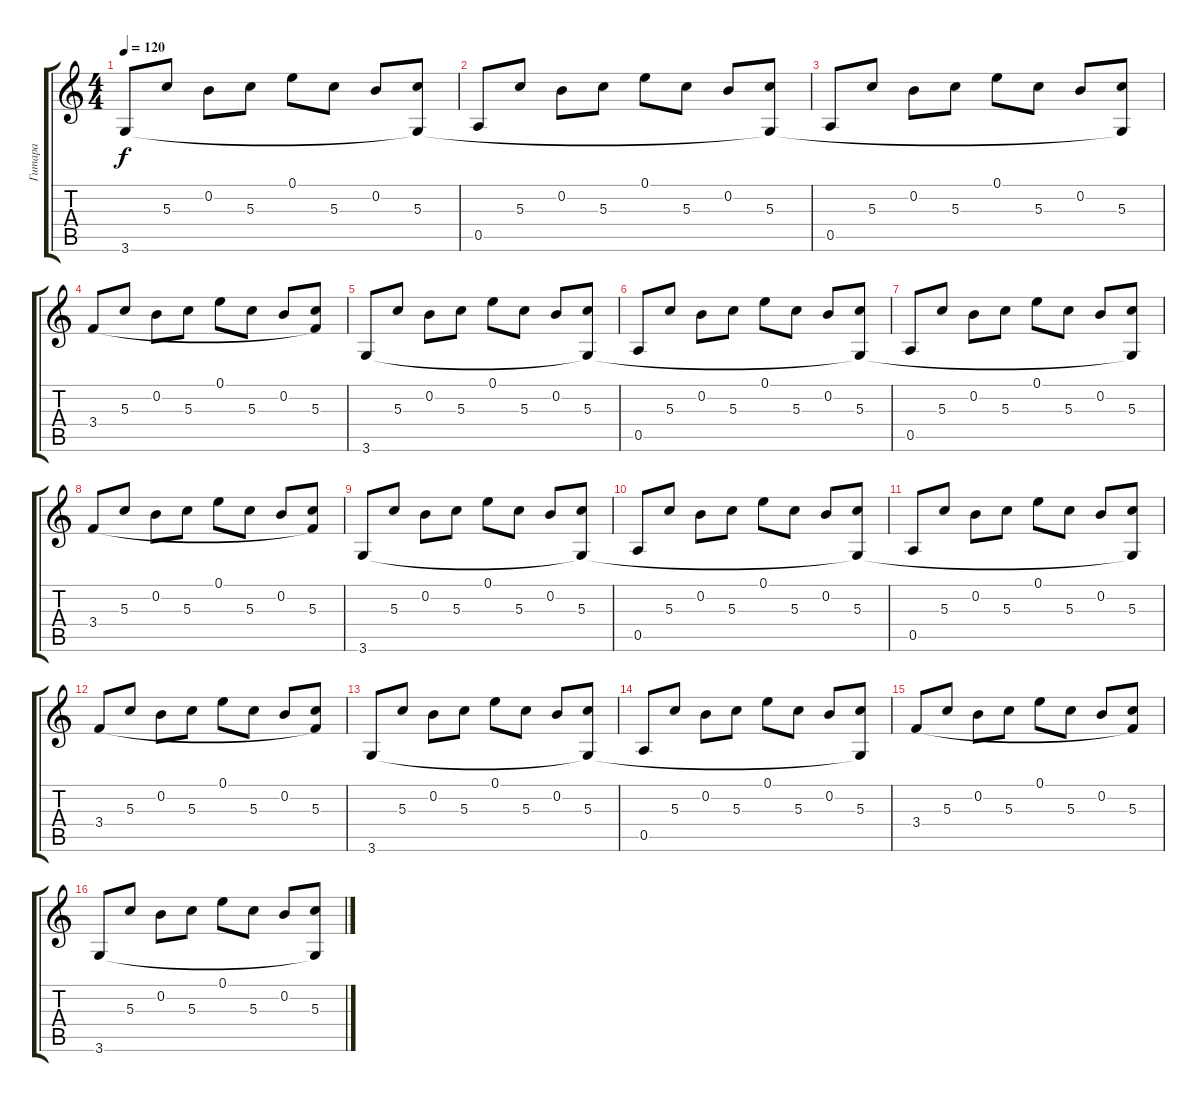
\track ("Гитара" "Гитара") {instrument acousticguitarsteel}
\staff {score tabs}
\tuning (E4 B3 G3 D3 A2 E2) {hide}
\ts (4 4)
\tempo 120
\clef g2
\ks c
3.6.8{dy f} 5.3.8 0.2.8 5.3.8 0.1.8 5.3.8 0.2.8 (5.3 3.6{t}).8 |
0.5.8 5.3.8 0.2.8 5.3.8 0.1.8 5.3.8 0.2.8 (5.3 3.6{t}).8 |
0.5.8 5.3.8 0.2.8 5.3.8 0.1.8 5.3.8 0.2.8 (5.3 3.6{t}).8 |
3.4.8 5.3.8 0.2.8 5.3.8 0.1.8 5.3.8 0.2.8 (5.3 3.4{t}).8 |
3.6.8 5.3.8 0.2.8 5.3.8 0.1.8 5.3.8 0.2.8 (5.3 3.6{t}).8 |
0.5.8 5.3.8 0.2.8 5.3.8 0.1.8 5.3.8 0.2.8 (5.3 3.6{t}).8 |
0.5.8 5.3.8 0.2.8 5.3.8 0.1.8 5.3.8 0.2.8 (5.3 3.6{t}).8 |
3.4.8 5.3.8 0.2.8 5.3.8 0.1.8 5.3.8 0.2.8 (5.3 3.4{t}).8 |
3.6.8 5.3.8 0.2.8 5.3.8 0.1.8 5.3.8 0.2.8 (5.3 3.6{t}).8 |
0.5.8 5.3.8 0.2.8 5.3.8 0.1.8 5.3.8 0.2.8 (5.3 3.6{t}).8 |
0.5.8 5.3.8 0.2.8 5.3.8 0.1.8 5.3.8 0.2.8 (5.3 3.6{t}).8 |
3.4.8 5.3.8 0.2.8 5.3.8 0.1.8 5.3.8 0.2.8 (5.3 3.4{t}).8 |
3.6.8 5.3.8 0.2.8 5.3.8 0.1.8 5.3.8 0.2.8 (5.3 3.6{t}).8 |
0.5.8 5.3.8 0.2.8 5.3.8 0.1.8 5.3.8 0.2.8 (5.3 3.6{t}).8 |
3.4.8 5.3.8 0.2.8 5.3.8 0.1.8 5.3.8 0.2.8 (5.3 3.4{t}).8 |
3.6.8 5.3.8 0.2.8 5.3.8 0.1.8 5.3.8 0.2.8 (5.3 3.6{t}).8
